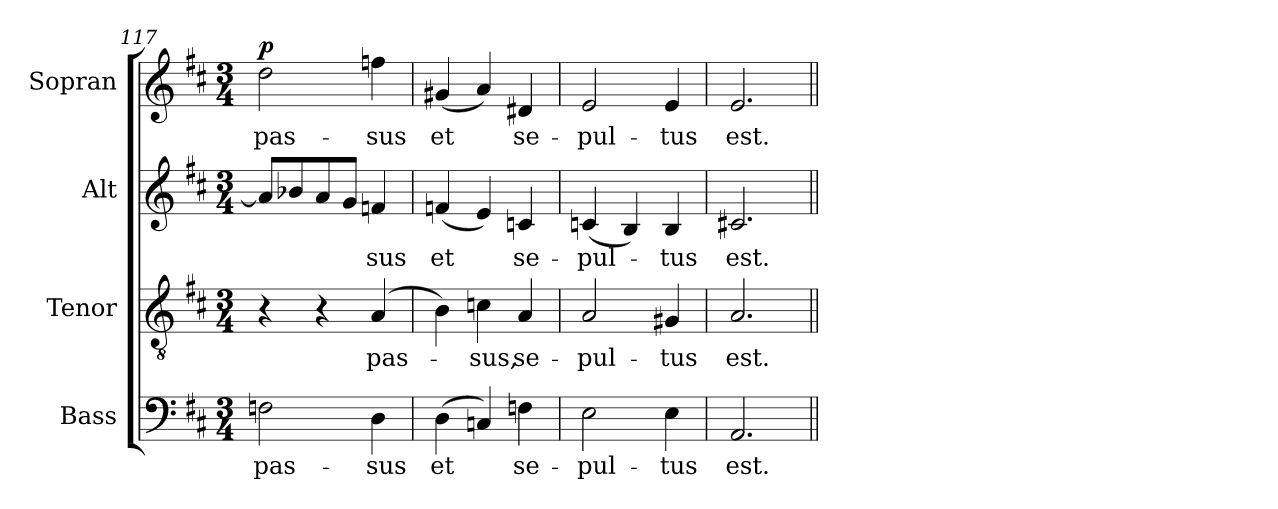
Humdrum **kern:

**kern	**text	**kern	**text	**kern	**text	**kern	**text	**dynam
*part4	*part4	*part3	*part3	*part2	*part2	*part1	*part1	*part1
*staff4	*staff4	*staff3	*staff3	*staff2	*staff2	*staff1	*staff1	*staff1
*I"Bass	*	*I"Tenor	*	*I"Alt	*	*I"Sopran	*	*
*I'B.	*	*I'T.	*	*I'A.	*	*I'S.	*	*
*clefF4	*	*clefGv2	*	*clefG2	*	*clefG2	*	*
*k[f#c#]	*	*k[f#c#]	*	*k[f#c#]	*	*k[f#c#]	*	*
*D:	*	*D:	*	*D:	*	*D:	*	*
*M3/4	*	*M3/4	*	*M3/4	*	*M3/4	*	*
=117	=117	=117	=117	=117	=117	=117	=117	=117
!	!LO:LY:b	!	!	!	!	!	!LO:LY:b	!LO:DY:a
2Fn\	pas-	4r	.	8a/L]	.	2dd\	pas-	p
.	.	.	.	8b-X/	.	.	.	.
.	.	4r	.	8a/	.	.	.	.
.	.	.	.	8g/J	.	.	.	.
!	!LO:LY:b	!	!LO:LY:b	!	!LO:LY:b	!	!LO:LY:b	!
4D\	-sus	(4A/	pas-	4fn/	-sus	4ffn\	-sus	.
!!LO:PB:g=z
=118	=118	=118	=118	=118	=118	=118	=118	=118
!	!LO:LY:b	!	!	!	!LO:LY:b	!	!LO:LY:b	!
(>4D\	et	4B\)	.	(<4fn/	et	(<4g#X/	et	.
!	!	!	!LO:LY:b	!	!	!	!	!
4Cn/)	.	4cn\	-sus,	4e/)	.	4a/)	.	.
!	!LO:LY:b	!	!LO:LY:b	!	!LO:LY:b	!	!LO:LY:b	!
4Fn\	se-	4A/	se-	4cn/	se-	4d#X/	se-	.
=119	=119	=119	=119	=119	=119	=119	=119	=119
!	!LO:LY:b	!	!LO:LY:b	!	!LO:LY:b	!	!LO:LY:b	!
2E\	-pul-	2A/	-pul-	(<4cn/	-pul-	2e/	-pul-	.
.	.	.	.	4B/)	.	.	.	.
!	!LO:LY:b	!	!LO:LY:b	!	!LO:LY:b	!	!LO:LY:b	!
4E\	-tus	4G#X/	-tus	4B/	-tus	4e/	-tus	.
=120	=120	=120	=120	=120	=120	=120	=120	=120
!	!LO:LY:b	!	!LO:LY:b	!	!LO:LY:b	!	!LO:LY:b	!
2.AA/	est.	2.A/	est.	2.c#X/	est.	2.e/	est.	.
=||	=||	=||	=||	=||	=||	=||	=||	=||
*-	*-	*-	*-	*-	*-	*-	*-	*-
